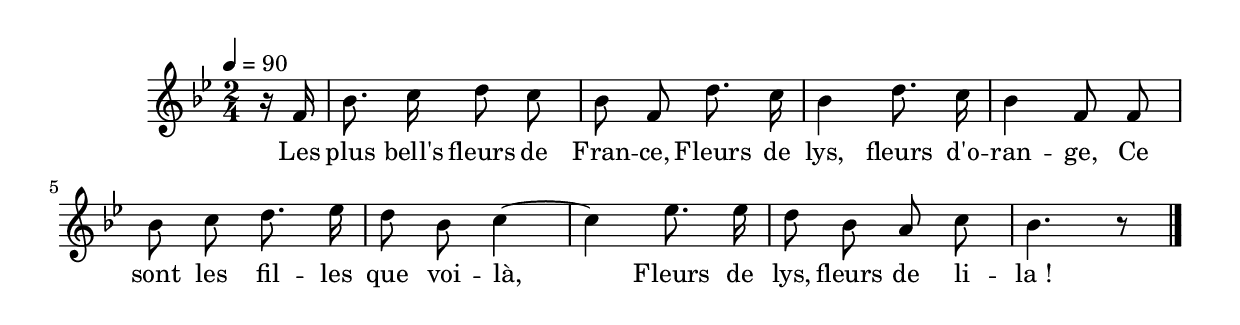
\version "2.12.1"
\language "français"

\header {
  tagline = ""
  composer = ""
}                                        

MetriqueArmure = {
  \tempo 4=90
  \time 2/4
  \key sib \major
}

italique = { \override Score . LyricText #'font-shape = #'italic }

roman = { \override Score . LyricText #'font-shape = #'roman }

MusiqueTheme = \relative do' {
	\partial 8 r16 fa
	sib8. do16 re8 do
	sib8 fa re'8. do16
	sib4 re8. do16
	sib4 fa8 fa
	sib8 do re8. mib16
	re8 sib do4~
	do4 mib8. mib16
	re8 sib la do
	sib4. r8 \bar "|."
}

Paroles = \lyricmode {
	Les plus bell's fleurs de Fran -- ce,
	Fleurs de lys, fleurs d'o -- ran -- ge,
	Ce sont les fil -- les que voi -- là,
	Fleurs de lys, fleurs de li -- la_!
}

\score{
    \new Staff <<
      \set Staff.midiInstrument = "flute"
      \new Voice = "theme" {
	\autoBeamOff
	\MetriqueArmure
	\MusiqueTheme
      }
      \new Lyrics \lyricsto theme {
	\Paroles
      }                       
    >>
\layout{}
\midi{}
}
